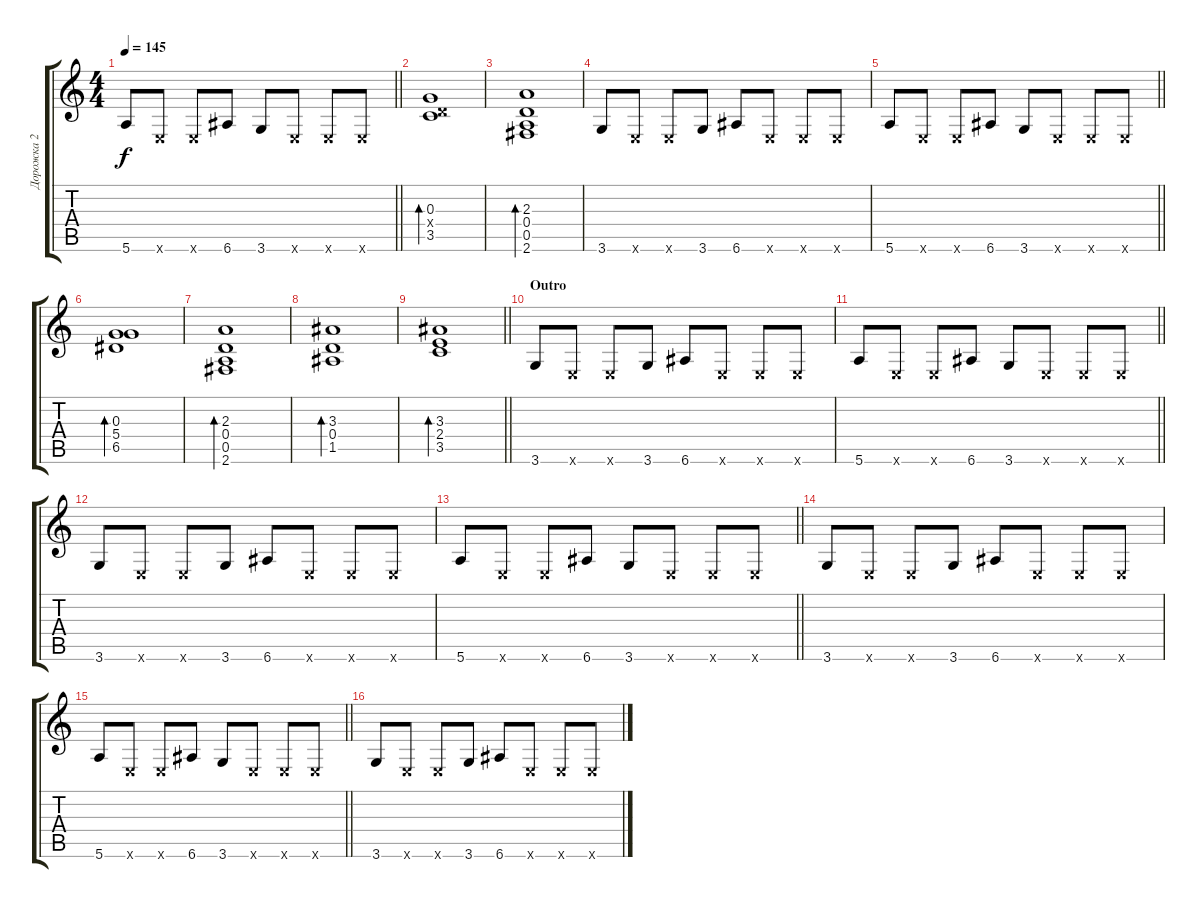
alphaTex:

\track ("Дорожка 2" "Дорожка 2") {instrument acousticguitarsteel}
\staff {score tabs}
\tuning (E4 B3 G3 D3 A2 E2) {hide}
\ts (4 4)
\tempo 145
\clef g2
\barLineRight lightlight
\ks c
5.6.8{dy f} 0.6{x}.8 0.6{x}.8 6.6.8 3.6.8 0.6{x}.8 0.6{x}.8 0.6{x}.8 |
(0.3 0.4{x} 3.5).1{bd 60} |
(2.3 0.4 0.5 2.6).1{bd 60} |
3.6.8 0.6{x}.8 0.6{x}.8 3.6.8 6.6.8 0.6{x}.8 0.6{x}.8 0.6{x}.8 |
\barLineRight lightlight
5.6.8 0.6{x}.8 0.6{x}.8 6.6.8 3.6.8 0.6{x}.8 0.6{x}.8 0.6{x}.8 |
(0.3 5.4 6.5).1{bd 60} |
(2.3 0.4 0.5 2.6).1{bd 60} |
(3.3 0.4 1.5).1{bd 60} |
\barLineRight lightlight
(3.3 2.4 3.5).1{bd 60} |
\section ("" "Outro")
3.6.8 0.6{x}.8 0.6{x}.8 3.6.8 6.6.8 0.6{x}.8 0.6{x}.8 0.6{x}.8 |
\barLineRight lightlight
5.6.8 0.6{x}.8 0.6{x}.8 6.6.8 3.6.8 0.6{x}.8 0.6{x}.8 0.6{x}.8 |
3.6.8 0.6{x}.8 0.6{x}.8 3.6.8 6.6.8 0.6{x}.8 0.6{x}.8 0.6{x}.8 |
\barLineRight lightlight
5.6.8 0.6{x}.8 0.6{x}.8 6.6.8 3.6.8 0.6{x}.8 0.6{x}.8 0.6{x}.8 |
3.6.8 0.6{x}.8 0.6{x}.8 3.6.8 6.6.8 0.6{x}.8 0.6{x}.8 0.6{x}.8 |
\barLineRight lightlight
5.6.8 0.6{x}.8 0.6{x}.8 6.6.8 3.6.8 0.6{x}.8 0.6{x}.8 0.6{x}.8 |
3.6.8 0.6{x}.8 0.6{x}.8 3.6.8 6.6.8 0.6{x}.8 0.6{x}.8 0.6{x}.8
